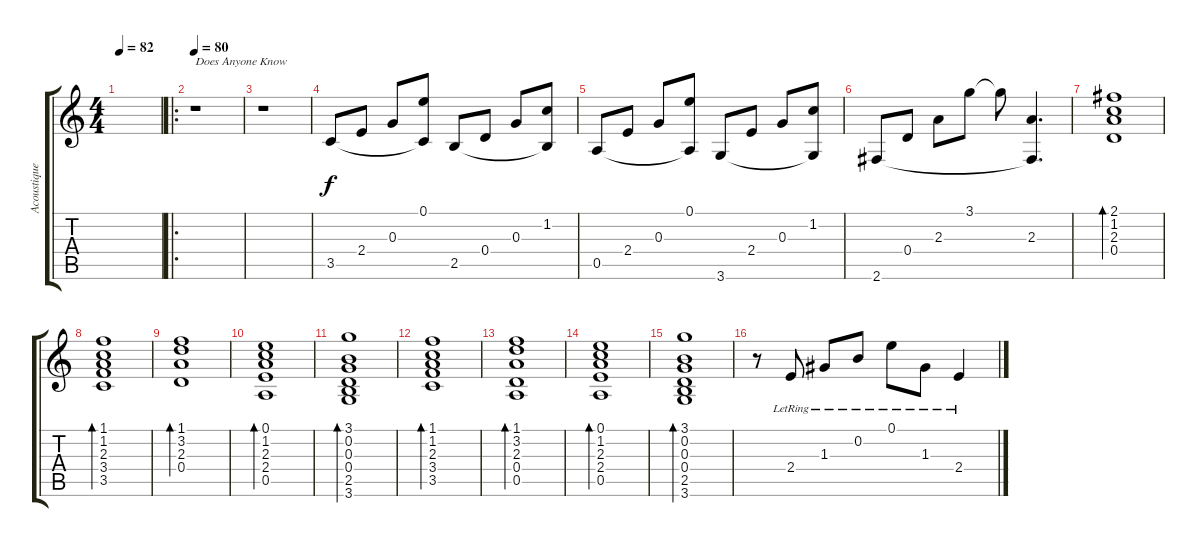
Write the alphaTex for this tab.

\track ("Acoustique guitar" "Acoustique") {instrument acousticguitarsteel}
\staff {score tabs}
\tuning (E4 B3 G3 D3 A2 E2) {hide}
\ts (4 4)
\tempo 82
\clef g2
\ks c
|
\ro
\tempo 80
r.1{txt "Does Anyone Know"} |
r.1 |
3.5.8 2.4.8 0.3.8 (0.1 3.5{t}).8 2.5.8 0.4.8 0.3.8 (1.2 2.5{t}).8 |
0.5.8 2.4.8 0.3.8 (0.1 0.5{t}).8 3.6.8 2.4.8 0.3.8 (1.2 3.6{t}).8 |
2.6.8 0.4.8 2.3.8 3.1.8 3.1{t}.8 (2.3 2.6{t}).4{d} |
(2.1 1.2 2.3 0.4).1{bd 120} |
(1.1 1.2 2.3 3.4 3.5).1{bd 120} |
(1.1 3.2 2.3 0.4).1{bd 120} |
(0.1 1.2 2.3 2.4 0.5).1{bd 120} |
(3.1 0.2 0.3 0.4 2.5 3.6).1{bd 120} |
(1.1 1.2 2.3 3.4 3.5).1{bd 120} |
(1.1 3.2 2.3 0.4 0.5).1{bd 120} |
(0.1 1.2 2.3 2.4 0.5).1{bd 120} |
(3.1 0.2 0.3 0.4 2.5 3.6).1{bd 120} |
r.8 2.4{lr}.8 1.3{lr}.8 0.2{lr}.8 0.1{lr}.8 1.3{lr}.8 2.4{lr}.4
